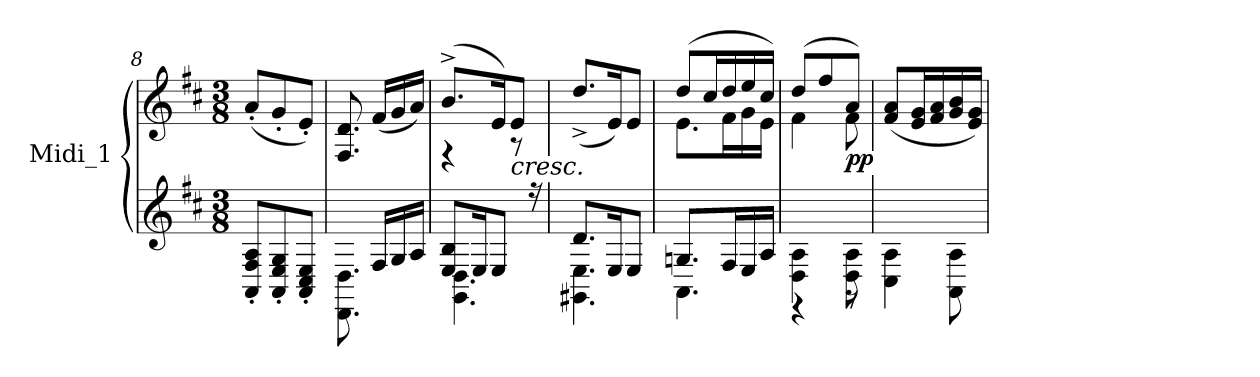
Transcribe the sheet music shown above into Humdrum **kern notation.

**kern	**kern	**dynam
*part1	*part1	*part1
*staff2	*staff1	*staff1/2
*I"Midi_1	*	*
*clefG2	*clefG2	*
*k[f#c#]	*k[f#c#]	*
*D:	*D:	*
*M3/8	*M3/8	*
*MM75	*MM75	*
=8	=8	=8
8AA/' 8F#/' 8A/'L	(8a'/L	.
8AA/' 8E/' 8G/'	8g'/	.
8AA/' 8C#/' 8E/'J	8e'/J)	.
!!LO:LB:g=z
=9	=9	=9
8.DD\ 8.D\	8.F#/ 8.d/	.
16F#/LL	(16f#/LL	.
16G/	16g/	.
16A/JJ	16a/JJ)	.
=10	=10	=10
*^	*^	*
8E/ 8B/L	4.GG\ 4.D\	(8.b^/L	4r	.
16E/K	.	.	.	.
8E/J	.	16e/K)	.	.
!	!	!LO:TX:b:i:t=cresc.	!	!
.	.	8e/J	8r	.
16r	.	.	.	.
*	*	*v	*v	*
=11	=11	=11	=11
8.d/L	4.GG#X\ 4.E\	(8.dd^/L	.
16E/K	.	16e/K)	.
8E/J	.	8e/J	.
=12	=12	=12	=12
*	*	*^	*
8.Gni/L	4.AA\	(>8dd/L	8.e\L	.
.	.	16cc#/L	.	.
16F#/L	.	16dd/	16f#\L	.
16E/	.	16ee/	16g\	.
16A/JJ	.	16cc#/JJ)	16e\JJ	.
=13	=13	=13	=13	=13
4D\ 4A\	4r	(>8dd/L	4f#\	.
.	.	8ff#/	.	.
!	!	!	!	!LO:DY:b
8D\ 8A\	8r	8a/J)	8f#\	pp
*v	*v	*	*	*
*	*v	*v	*
=14	=14	=14
4C#\ 4A\	(8f#/ 8a/L	.
.	16e/ 16g/L	.
.	16f#/ 16a/	.
8AA\ 8A\	16g/ 16b/	.
.	16e/ 16g/JJ)	.
=	=	=
*-	*-	*-
